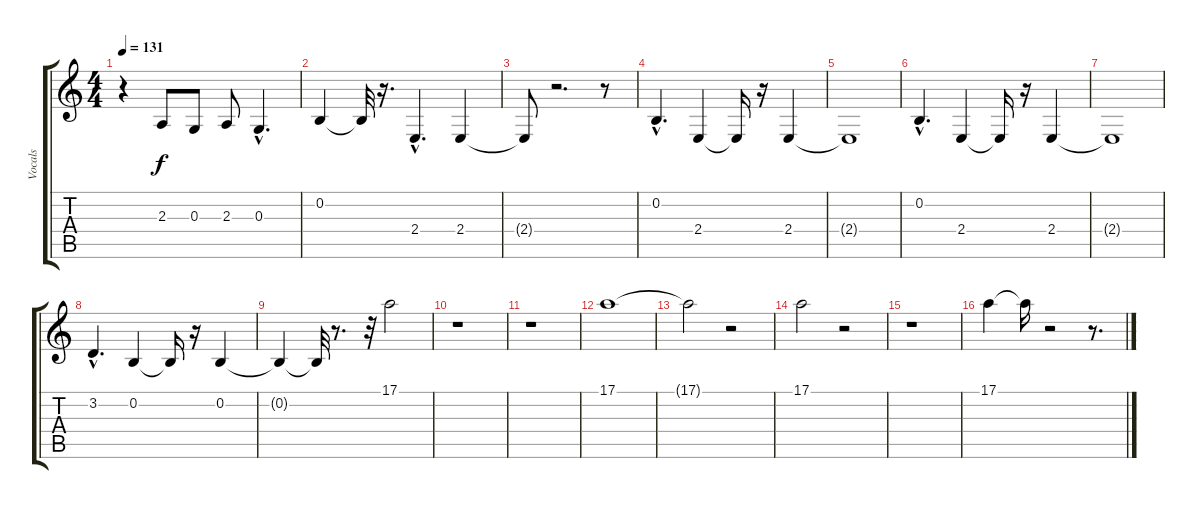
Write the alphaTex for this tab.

\track ("Vocals" "Vocals") {instrument lead6voice}
\staff {score tabs}
\tuning (E4 B3 G3 D3 A2 E2) {hide}
\ts (4 4)
\tempo 131
\clef g2
\ks c
r.4{dy f} 2.3.8 0.3.8 2.3.8 0.3{hac}.4{d} |
0.2.4 0.2{t}.32 r.16{d} 2.4{hac}.4{d} 2.4.4 |
2.4{t}.8 r.2{d} r.8 |
0.2{hac}.4{d} 2.4.4 2.4{t}.16 r.16 2.4.4 |
2.4{t}.1 |
0.2{hac}.4{d} 2.4.4 2.4{t}.16 r.16 2.4.4 |
2.4{t}.1 |
3.2{hac}.4{d} 0.2.4 0.2{t}.16 r.16 0.2.4 |
0.2{t}.4 0.2{t}.32 r.8{d} r.32 17.1.2 |
r.1 |
r.1 |
17.1.1 |
17.1{t}.2 r.2 |
17.1.2 r.2 |
r.1 |
17.1.4 17.1{t}.16 r.2 r.8{d}
